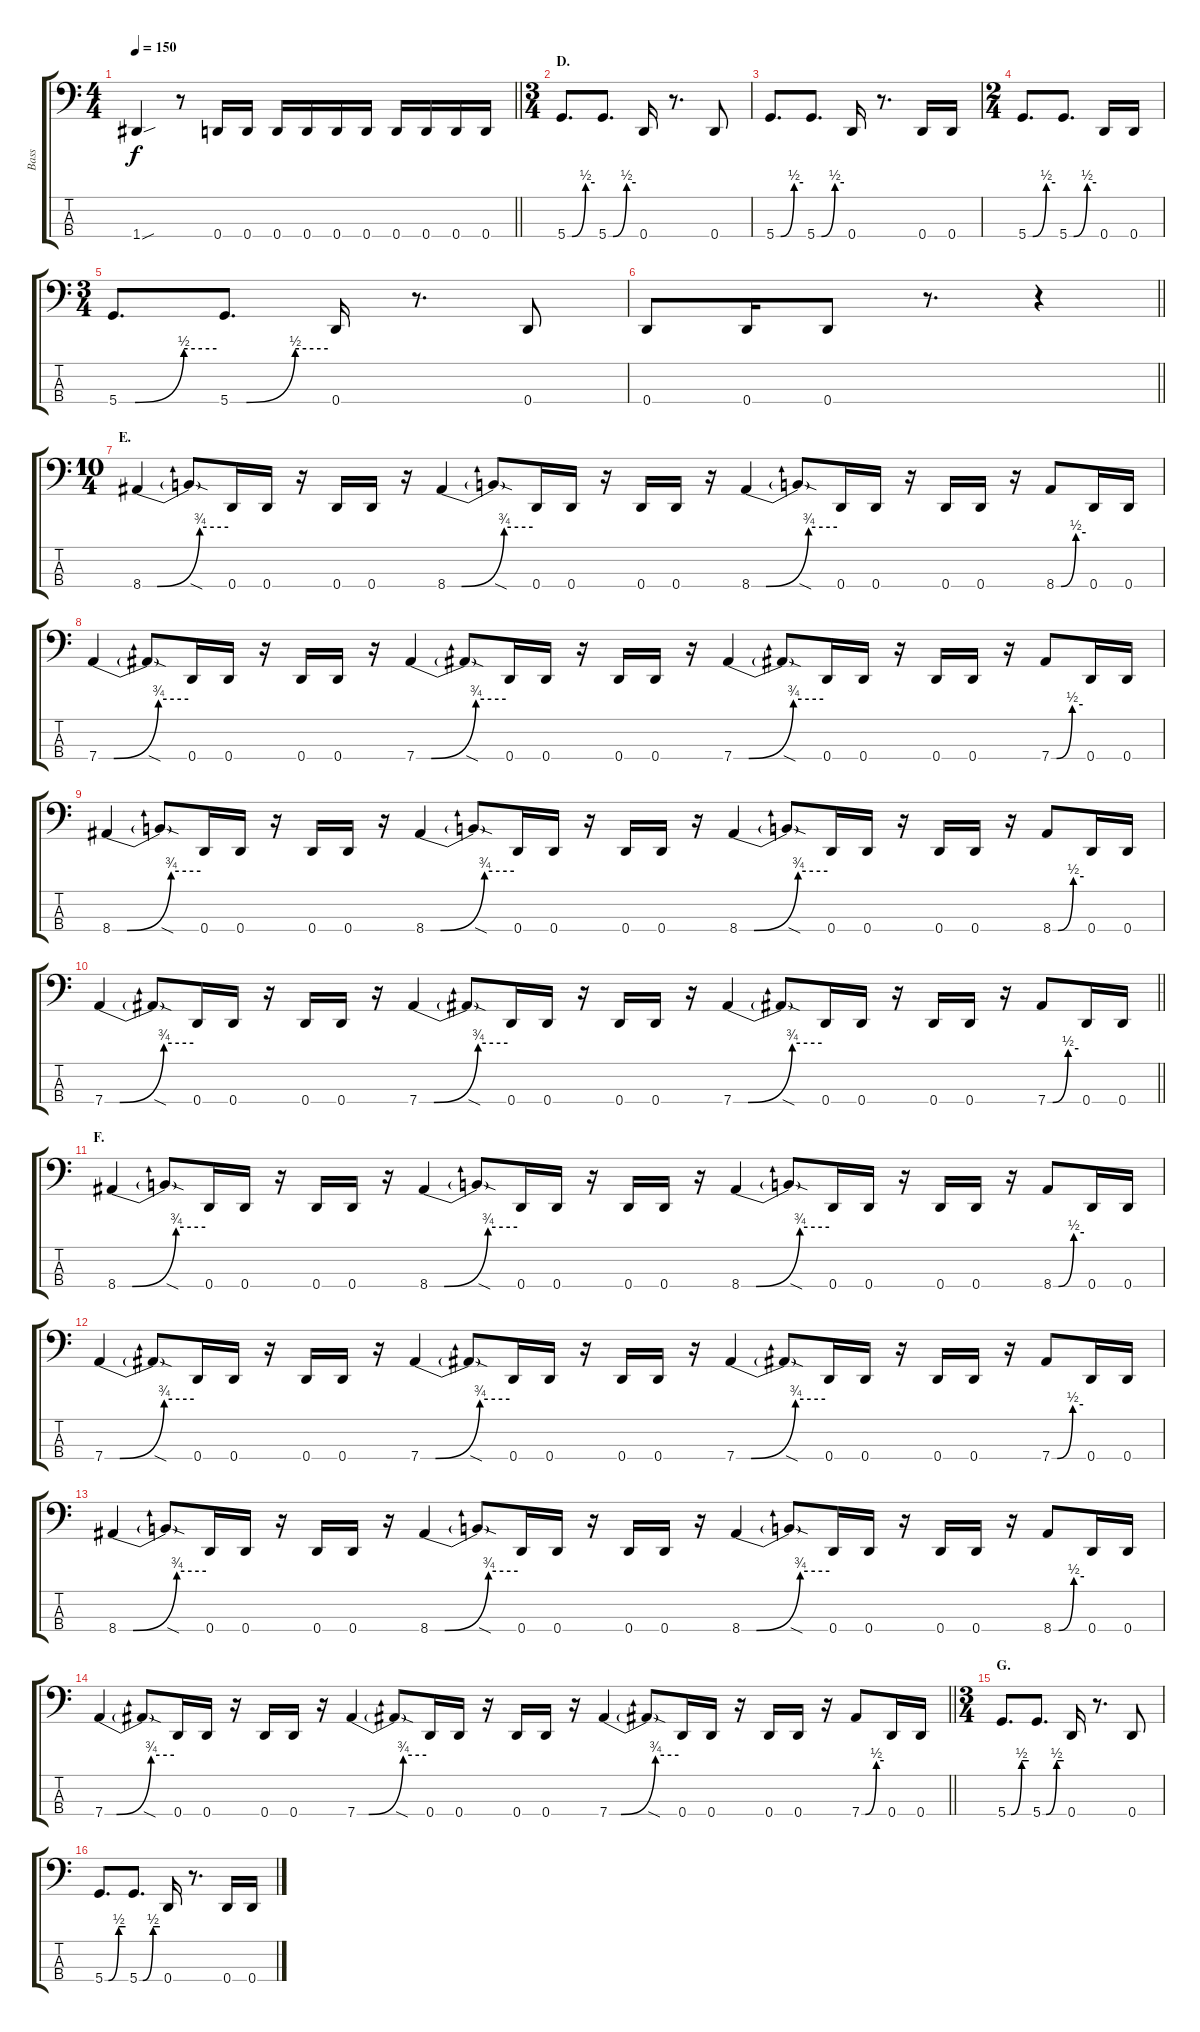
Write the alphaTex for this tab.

\track ("Bass" "Bass") {instrument electricbasspick}
\staff {score tabs}
\tuning (G2 D2 A1 D1) {hide}
\ts (4 4)
\tempo 150
\clef f4
\barLineRight lightlight
\ks c
1.4{sou t}.4{dy f} r.8 0.4.16 0.4.16 0.4.16 0.4.16 0.4.16 0.4.16 0.4.16 0.4.16 0.4.16 0.4.16 |
\ts (3 4)
\section ("" "D.")
5.4{be (custom 0 0 10 0 40 2 60 2)}.8{d} 5.4{be (custom 0 0 10 0 40 2 60 2)}.8{d} 0.4.16 r.8{d} 0.4.8 |
5.4{be (custom 0 0 10 0 40 2 60 2)}.8{d} 5.4{be (custom 0 0 10 0 40 2 60 2)}.8{d} 0.4.16 r.8{d} 0.4.16 0.4.16 |
\ts (2 4)
5.4{be (custom 0 0 10 0 40 2 60 2)}.8{d} 5.4{be (custom 0 0 10 0 40 2 60 2)}.8{d} 0.4.16 0.4.16 |
\ts (3 4)
5.4{be (custom 0 0 10 0 40 2 60 2)}.8{d} 5.4{be (custom 0 0 10 0 40 2 60 2)}.8{d} 0.4.16 r.8{d} 0.4.8 |
\barLineRight lightlight
0.4.8 0.4.16 0.4.8 r.8{d} r.4 |
\ts (10 4)
\section ("" "E.")
8.4{be (custom 0 0 10 0 40 3 60 3)}.4 8.4{sod t}.8 0.4.16 0.4.16 r.16 0.4.16 0.4.16 r.16 8.4{be (custom 0 0 10 0 40 3 60 3)}.4 8.4{sod t}.8 0.4.16 0.4.16 r.16 0.4.16 0.4.16 r.16 8.4{be (custom 0 0 10 0 40 3 60 3)}.4 8.4{sod t}.8 0.4.16 0.4.16 r.16 0.4.16 0.4.16 r.16 8.4{be (custom 0 0 10 0 40 2 60 2)}.8 0.4.16 0.4.16 |
7.4{be (custom 0 0 10 0 40 3 60 3)}.4 7.4{sod t}.8 0.4.16 0.4.16 r.16 0.4.16 0.4.16 r.16 7.4{be (custom 0 0 10 0 40 3 60 3)}.4 7.4{sod t}.8 0.4.16 0.4.16 r.16 0.4.16 0.4.16 r.16 7.4{be (custom 0 0 10 0 40 3 60 3)}.4 7.4{sod t}.8 0.4.16 0.4.16 r.16 0.4.16 0.4.16 r.16 7.4{be (custom 0 0 10 0 40 2 60 2)}.8 0.4.16 0.4.16 |
8.4{be (custom 0 0 10 0 40 3 60 3)}.4 8.4{sod t}.8 0.4.16 0.4.16 r.16 0.4.16 0.4.16 r.16 8.4{be (custom 0 0 10 0 40 3 60 3)}.4 8.4{sod t}.8 0.4.16 0.4.16 r.16 0.4.16 0.4.16 r.16 8.4{be (custom 0 0 10 0 40 3 60 3)}.4 8.4{sod t}.8 0.4.16 0.4.16 r.16 0.4.16 0.4.16 r.16 8.4{be (custom 0 0 10 0 40 2 60 2)}.8 0.4.16 0.4.16 |
\barLineRight lightlight
7.4{be (custom 0 0 10 0 40 3 60 3)}.4 7.4{sod t}.8 0.4.16 0.4.16 r.16 0.4.16 0.4.16 r.16 7.4{be (custom 0 0 10 0 40 3 60 3)}.4 7.4{sod t}.8 0.4.16 0.4.16 r.16 0.4.16 0.4.16 r.16 7.4{be (custom 0 0 10 0 40 3 60 3)}.4 7.4{sod t}.8 0.4.16 0.4.16 r.16 0.4.16 0.4.16 r.16 7.4{be (custom 0 0 10 0 40 2 60 2)}.8 0.4.16 0.4.16 |
\section ("" "F.")
8.4{be (custom 0 0 10 0 40 3 60 3)}.4 8.4{sod t}.8 0.4.16 0.4.16 r.16 0.4.16 0.4.16 r.16 8.4{be (custom 0 0 10 0 40 3 60 3)}.4 8.4{sod t}.8 0.4.16 0.4.16 r.16 0.4.16 0.4.16 r.16 8.4{be (custom 0 0 10 0 40 3 60 3)}.4 8.4{sod t}.8 0.4.16 0.4.16 r.16 0.4.16 0.4.16 r.16 8.4{be (custom 0 0 10 0 40 2 60 2)}.8 0.4.16 0.4.16 |
7.4{be (custom 0 0 10 0 40 3 60 3)}.4 7.4{sod t}.8 0.4.16 0.4.16 r.16 0.4.16 0.4.16 r.16 7.4{be (custom 0 0 10 0 40 3 60 3)}.4 7.4{sod t}.8 0.4.16 0.4.16 r.16 0.4.16 0.4.16 r.16 7.4{be (custom 0 0 10 0 40 3 60 3)}.4 7.4{sod t}.8 0.4.16 0.4.16 r.16 0.4.16 0.4.16 r.16 7.4{be (custom 0 0 10 0 40 2 60 2)}.8 0.4.16 0.4.16 |
8.4{be (custom 0 0 10 0 40 3 60 3)}.4 8.4{sod t}.8 0.4.16 0.4.16 r.16 0.4.16 0.4.16 r.16 8.4{be (custom 0 0 10 0 40 3 60 3)}.4 8.4{sod t}.8 0.4.16 0.4.16 r.16 0.4.16 0.4.16 r.16 8.4{be (custom 0 0 10 0 40 3 60 3)}.4 8.4{sod t}.8 0.4.16 0.4.16 r.16 0.4.16 0.4.16 r.16 8.4{be (custom 0 0 10 0 40 2 60 2)}.8 0.4.16 0.4.16 |
\barLineRight lightlight
7.4{be (custom 0 0 10 0 40 3 60 3)}.4 7.4{sod t}.8 0.4.16 0.4.16 r.16 0.4.16 0.4.16 r.16 7.4{be (custom 0 0 10 0 40 3 60 3)}.4 7.4{sod t}.8 0.4.16 0.4.16 r.16 0.4.16 0.4.16 r.16 7.4{be (custom 0 0 10 0 40 3 60 3)}.4 7.4{sod t}.8 0.4.16 0.4.16 r.16 0.4.16 0.4.16 r.16 7.4{be (custom 0 0 10 0 40 2 60 2)}.8 0.4.16 0.4.16 |
\ts (3 4)
\section ("" "G.")
5.4{be (custom 0 0 10 0 40 2 60 2)}.8{d} 5.4{be (custom 0 0 10 0 40 2 60 2)}.8{d} 0.4.16 r.8{d} 0.4.8 |
5.4{be (custom 0 0 10 0 40 2 60 2)}.8{d} 5.4{be (custom 0 0 10 0 40 2 60 2)}.8{d} 0.4.16 r.8{d} 0.4.16 0.4.16
